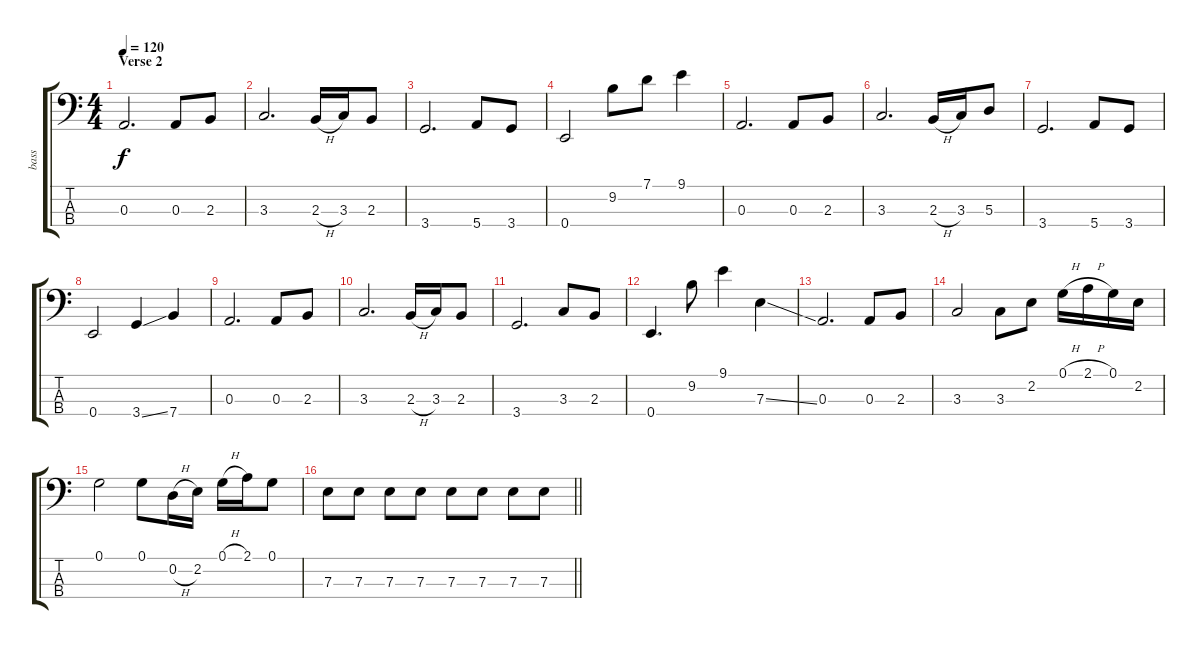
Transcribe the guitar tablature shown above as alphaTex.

\track ("bass" "bass") {instrument electricbassfinger}
\staff {score tabs}
\tuning (G2 D2 A1 E1) {hide}
\ts (4 4)
\section ("" "Verse 2")
\tempo 120
\clef f4
\ks aminor
0.3.2{d dy f} 0.3.8 2.3.8 |
3.3.2{d} 2.3{h}.16 3.3.16 2.3.8 |
3.4.2{d} 5.4.8 3.4.8 |
0.4.2 9.2.8 7.1.8 9.1.4 |
0.3.2{d} 0.3.8 2.3.8 |
3.3.2{d} 2.3{h}.16 3.3.16 5.3.8 |
3.4.2{d} 5.4.8 3.4.8 |
0.4.2 3.4{ss}.4 7.4.4 |
0.3.2{d} 0.3.8 2.3.8 |
3.3.2{d} 2.3{h}.16 3.3.16 2.3.8 |
3.4.2{d} 3.3.8 2.3.8 |
0.4.4{d} 9.2.8 9.1.4 7.3{ss}.4 |
0.3.2{d} 0.3.8 2.3.8 |
3.3.2 3.3.8 2.2.8 0.1{h}.16 2.1{h}.16 0.1.16 2.2.16 |
0.1.2 0.1.8 0.2{h}.16 2.2.16 0.1{h}.16 2.1.16 0.1.8 |
\barLineRight lightlight
7.3.8 7.3.8 7.3.8 7.3.8 7.3.8 7.3.8 7.3.8 7.3.8
